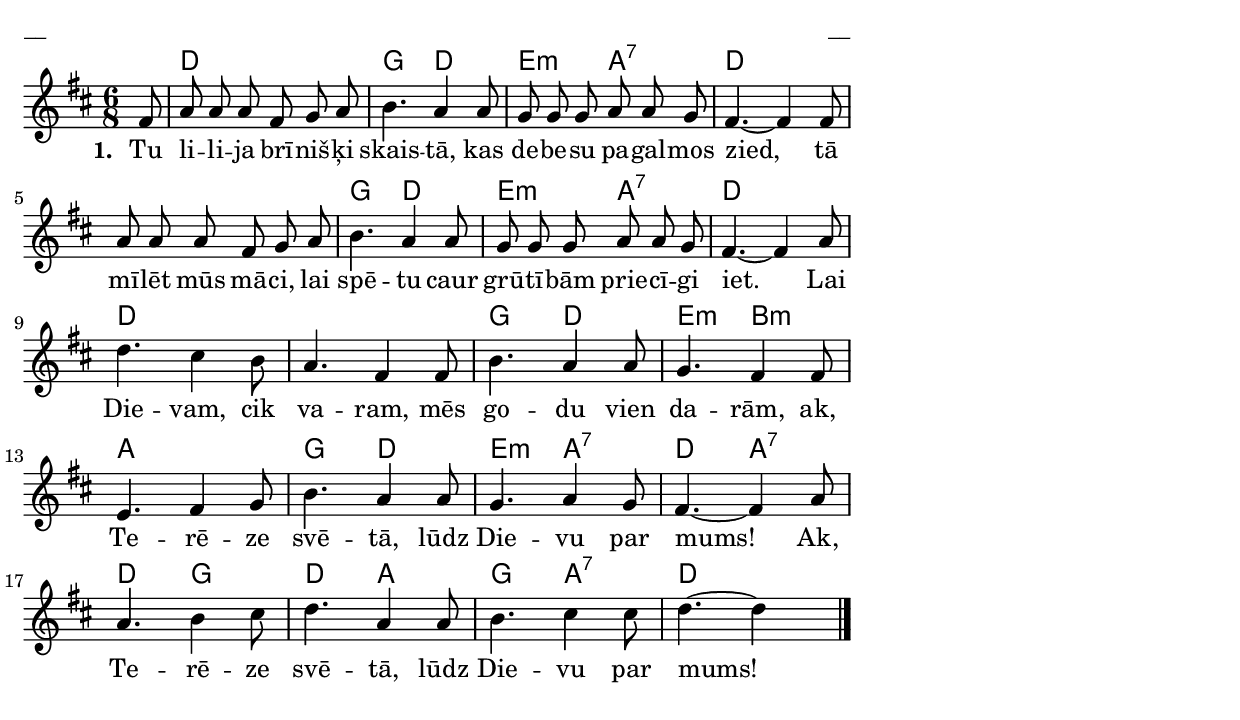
\version "2.13.18"

\paper {
line-width = 14\cm
left-margin = 0.4\cm
between-system-padding = 0.1\cm
between-system-space = 0.1\cm
}

\layout {
indent = #0
ragged-last = ##f
}

chordsA = \chordmode {
s8 d2. g4. d e:min a:7
d1. g4. d e:min a:7
d2. d1. g4. d
e:min b:min a2. g4. d e:min a:7
d a:7 d g d a g a:7 d2.
}

voiceA = \relative c' {
\clef "treble"
\key d \major
\time 6/8
\partial 8

fis8 | a a a fis g a | b4. a4 a8 | g g g a a g | 
fis4.~ fis4 fis8 | a a a fis g a | b4. a4 a8 | g g g a a g | 
fis4.~ fis4 a8 | d4. cis4 b8 | a4. fis4 fis8 | b4. a4 a8 | 
g4. fis4 fis8 | e4. fis4 g8 | b4. a4 a8 | g4. a4 g8 | 
fis4.~ fis4 a8 | a4. b4 cis8 | d4. a4 a8 | b4. cis4 cis8 | d4.~d4 s8 \bar"|."
}

lyricA = \lyricmode {
\set stanza = "1. "
Tu li -- li -- ja brī -- niš -- ķi skais -- tā, kas de -- be -- su pa -- gal -- mos zied,
tā mī -- lēt mūs mā -- ci, lai spē -- tu caur grū -- tī -- bām prie -- cī -- gi iet.
Lai Die -- vam, cik va -- ram, mēs go -- du vien da -- rām,
ak, Te -- rē -- ze svē -- tā, lūdz Die -- vu par mums!
Ak, Te -- rē -- ze svē -- tā, lūdz Die -- vu par mums!
}

fullScore = <<
\new ChordNames { \chordsA }
\new Staff {
<<
\new Voice = "voiceA" { \oneVoice \autoBeamOff \voiceA }
\lyricsto "voiceA" \new Lyrics \lyricA
>>
}
>>


\score {
\fullScore
\header { piece = "__" opus = "__" }
}
\markup { \with-color #(x11-color 'white) \sans \smaller "aaa" }
\score {
\unfoldRepeats
\fullScore
\midi {
\context { \Staff \remove "Staff_performer" }
\context { \Voice \consists "Staff_performer" }
}
}


